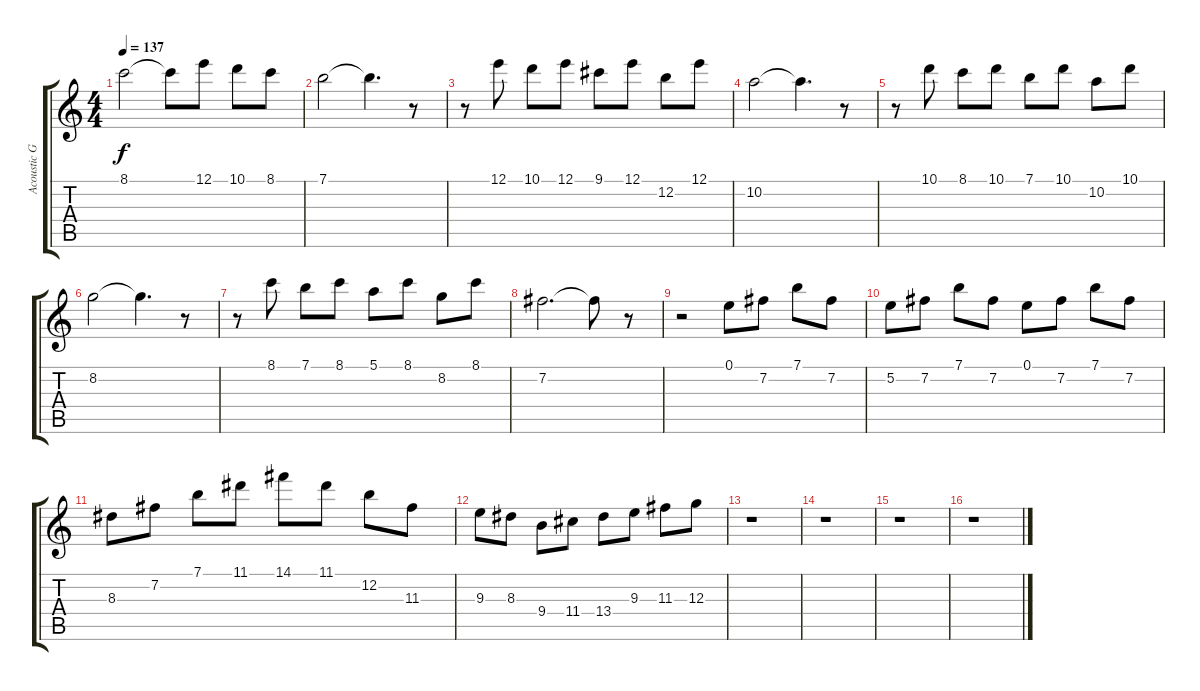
\track ("Acoustic Guitar 1" "Acoustic G") {instrument acousticguitarnylon}
\staff {score tabs}
\tuning (E4 B3 G3 D3 A2 E2) {hide}
\ts (4 4)
\tempo 137
\clef g2
\ks c
8.1.2{dy f} 8.1{t}.8 12.1.8 10.1.8 8.1.8 |
7.1.2 7.1{t}.4{d} r.8 |
r.8 12.1.8 10.1.8 12.1.8 9.1.8 12.1.8 12.2.8 12.1.8 |
10.2.2 10.2{t}.4{d} r.8 |
r.8 10.1.8 8.1.8 10.1.8 7.1.8 10.1.8 10.2.8 10.1.8 |
8.2.2 8.2{t}.4{d} r.8 |
r.8 8.1.8 7.1.8 8.1.8 5.1.8 8.1.8 8.2.8 8.1.8 |
7.2.2{d} 7.2{t}.8 r.8 |
r.2 0.1.8 7.2.8 7.1.8 7.2.8 |
5.2.8 7.2.8 7.1.8 7.2.8 0.1.8 7.2.8 7.1.8 7.2.8 |
8.3.8 7.2.8 7.1.8 11.1.8 14.1.8 11.1.8 12.2.8 11.3.8 |
9.3.8 8.3.8 9.4.8 11.4.8 13.4.8 9.3.8 11.3.8 12.3.8 |
r.1 |
r.1 |
r.1 |
r.1
